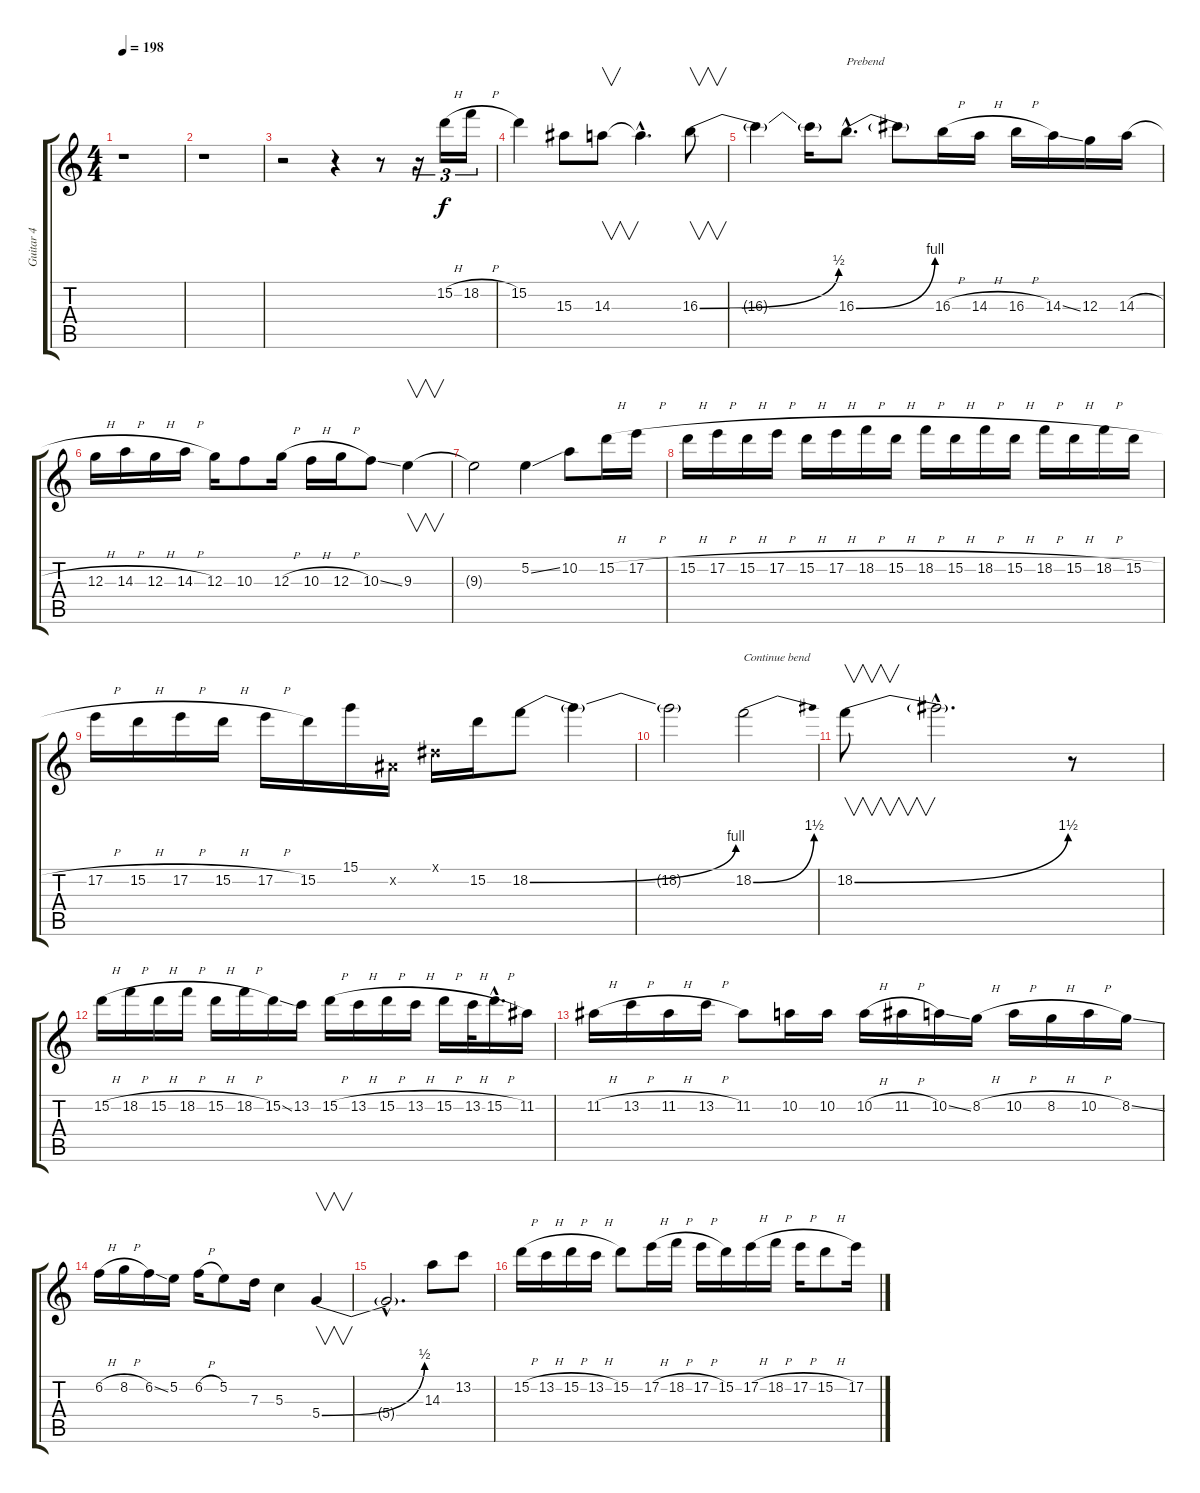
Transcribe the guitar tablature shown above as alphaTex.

\track ("Guitar 4" "Guitar 4") {instrument overdrivenguitar}
\staff {score tabs}
\tuning (E4 B3 G3 D3 A2 E2) {hide}
\ts (4 4)
\tempo 198
\clef g2
\ks c
r.1{dy f} |
r.1 |
r.2 r.4 r.8 r.16{tu (3 2)} 15.2{h}.16{tu (3 2)} 18.2{h}.16{tu (3 2)} |
15.2.4 15.3.8 14.3.8{v} 14.3{hac t}.4{d} 16.3{be (bend 0 0 60 2)}.8{v} |
16.3{t}.4 16.3{t}.16 16.3{be (bend 0 0 60 4) hac}.8{d txt "Prebend"} 16.3{t}.8 16.3{h}.16 14.3{h}.16 16.3{h}.16 14.3{ss}.16 12.3.16 14.3{h}.16 |
12.3{h}.16 14.3{h}.16 12.3{h}.16 14.3{h}.16 12.3.16 10.3.8 12.3{h}.16 10.3{h}.16 12.3{h}.16 10.3{ss}.8 9.3.4{v} |
9.3{t}.2 5.2{ss}.4 10.2.8 15.2{h}.16 17.2{h}.16 |
15.2{h}.16 17.2{h}.16 15.2{h}.16 17.2{h}.16 15.2{h}.16 17.2{h}.16 18.2{h}.16 15.2{h}.16 18.2{h}.16 15.2{h}.16 18.2{h}.16 15.2{h}.16 18.2{h}.16 15.2{h}.16 18.2{h}.16 15.2{h}.16 |
17.2{h}.16 15.2{h}.16 17.2{h}.16 15.2{h}.16 17.2{h}.16 15.2.16 15.1.16 -1.2{x}.16 -1.1{x}.16 15.2.16 18.2{be (bend 0 0 60 4)}.8 18.2{t}.4 |
18.2{t}.2 18.2{be (bend 0 0 60 6)}.2{txt "Continue bend"} |
18.2{be (bend 0 0 60 6)}.8{v} 18.2{hac t}.2{d} r.8 |
15.2{h}.16 18.2{h}.16 15.2{h}.16 18.2{h}.16 15.2{h}.16 18.2{h}.16 15.2{ss}.16 13.2.16 15.2{h}.16 13.2{h}.16 15.2{h}.16 13.2{h}.16 15.2{h}.16 13.2{h}.32 15.2{h hac}.16{d} 11.2.16 |
11.2{h}.16 13.2{h}.16 11.2{h}.16 13.2{h}.16 11.2.8 10.2.16 10.2.16 10.2{h}.16 11.2{h}.16 10.2{ss}.16 8.2{h}.16 10.2{h}.16 8.2{h}.16 10.2{h}.16 8.2{ss}.16 |
6.2{h}.16 8.2{h}.16 6.2{ss}.16 5.2.16 6.2{h}.16 5.2.8 7.3.16 5.3.4 5.4{be (bend 0 0 60 2)}.4{v} |
5.4{hac t}.2{d} 14.3.8 13.2.8 |
15.2{h}.16 13.2{h}.16 15.2{h}.16 13.2{h}.16 15.2.8 17.2{h}.16 18.2{h}.16 17.2{h}.16 15.2.16 17.2{h}.16 18.2{h}.16 17.2{h}.16 15.2{h}.8 17.2.16
